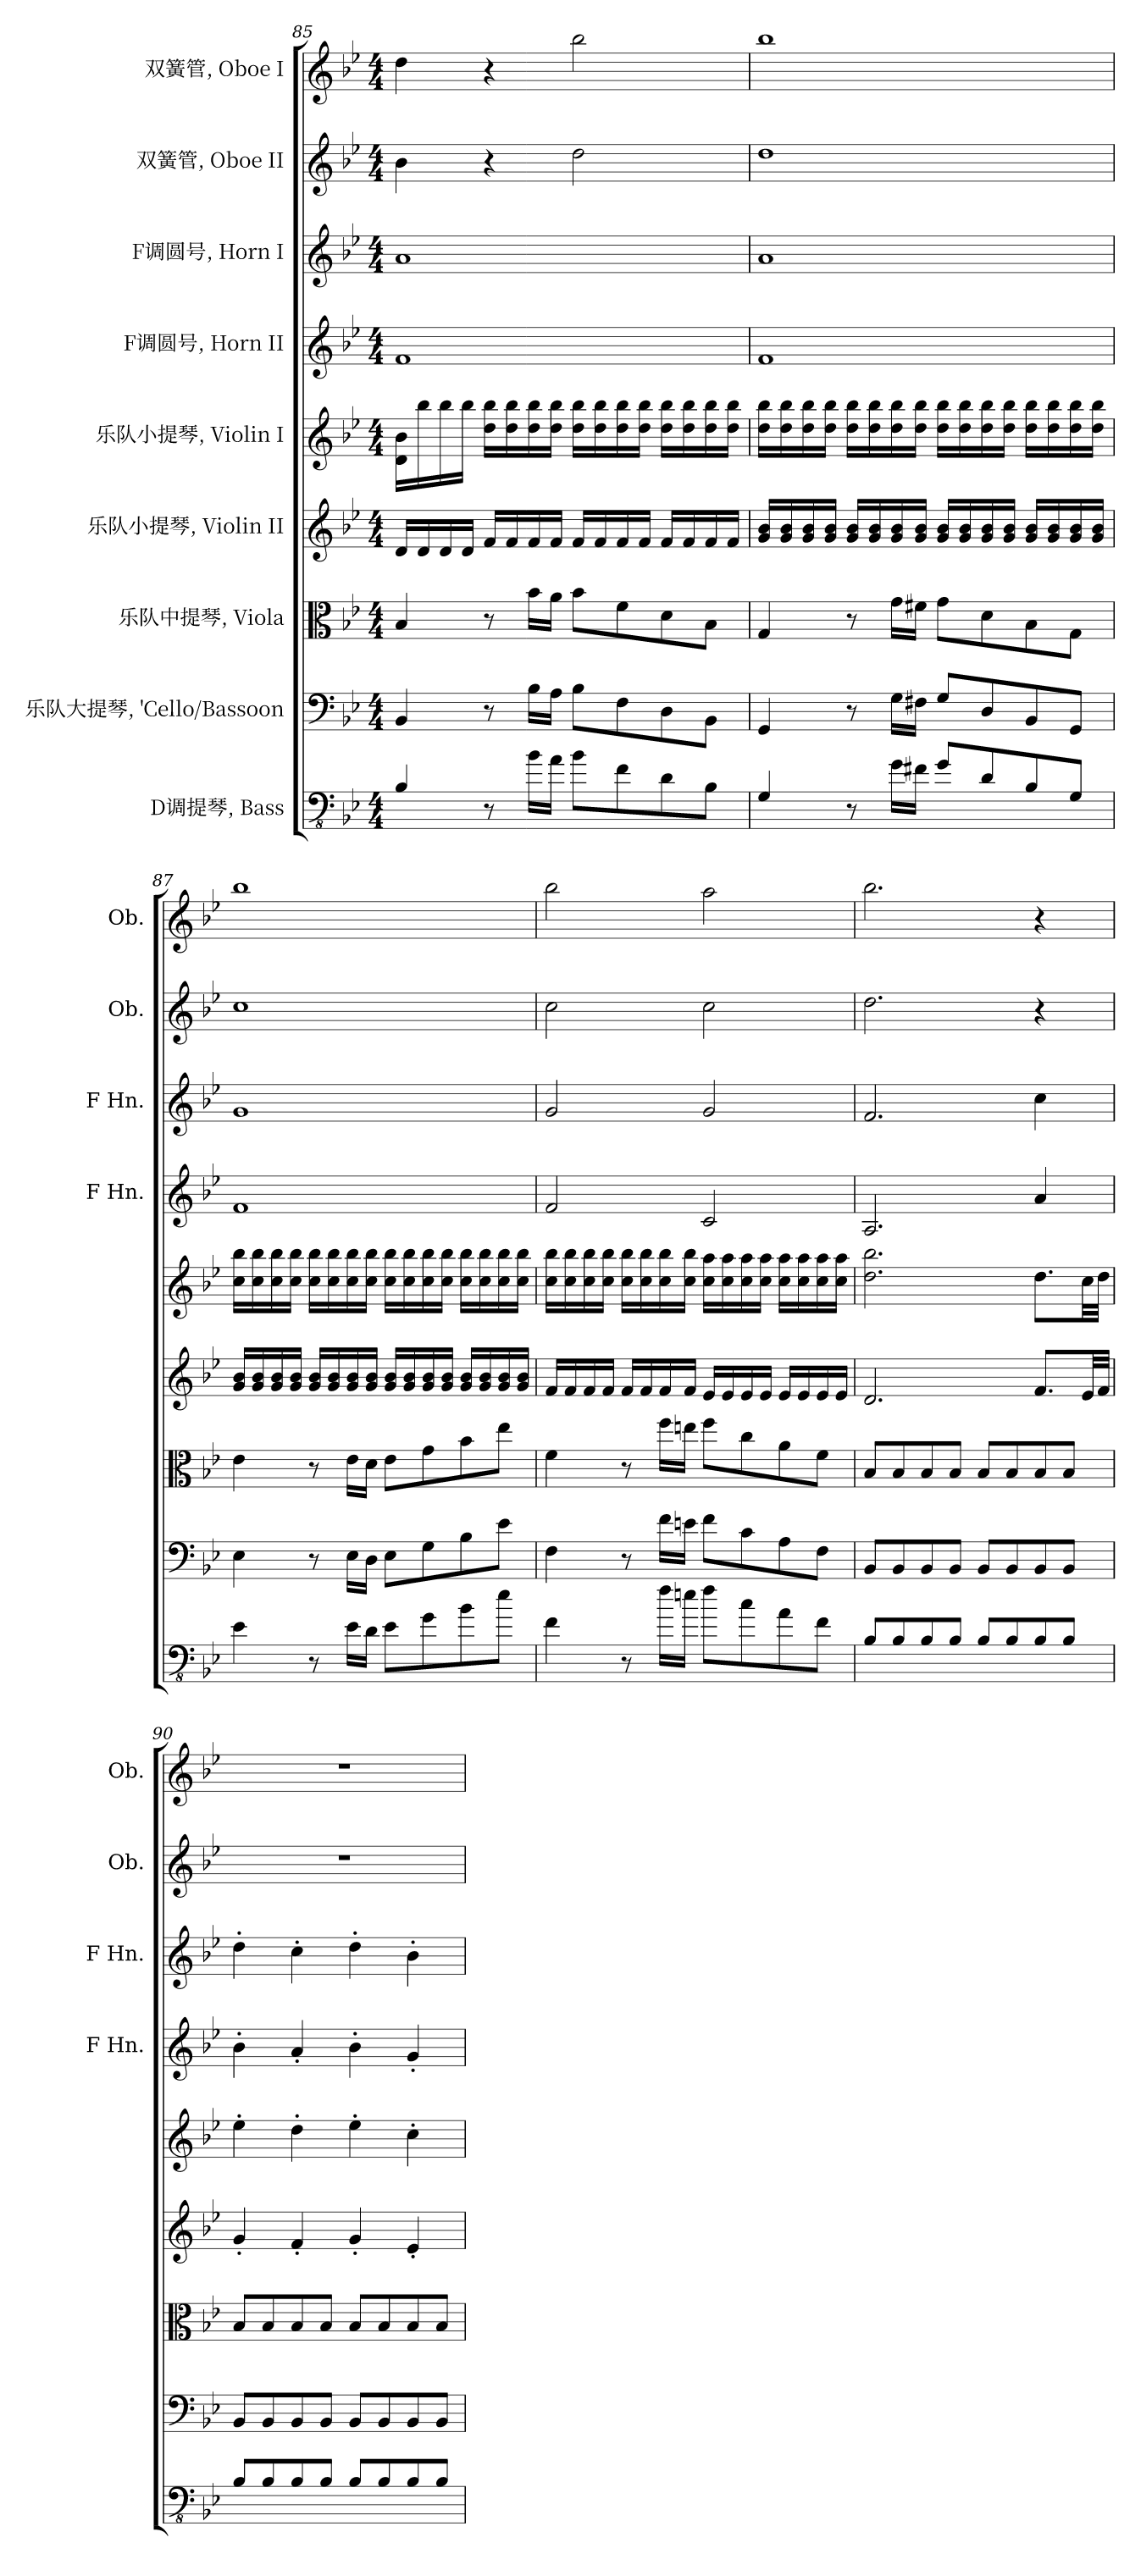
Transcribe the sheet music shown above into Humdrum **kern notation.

**kern	**kern	**kern	**kern	**kern	**kern	**kern	**kern	**kern
*part9	*part8	*part7	*part6	*part5	*part4	*part3	*part2	*part1
*staff9	*staff8	*staff7	*staff6	*staff5	*staff4	*staff3	*staff2	*staff1
*I"D调提琴, Bass	*I"乐队大提琴, 'Cello/Bassoon	*I"乐队中提琴, Viola	*I"乐队小提琴, Violin II	*I"乐队小提琴, Violin I	*I"F调圆号, Horn II	*I"F调圆号, Horn I	*I"双簧管, Oboe II	*I"双簧管, Oboe I
*	*	*	*	*	*I'F Hn.	*I'F Hn.	*I'Ob.	*I'Ob.
!!LO:PB:g=z
*clefFv4	*clefF4	*clefC3	*clefG2	*clefG2	*clefG2	*clefG2	*clefG2	*clefG2
*ITrd7c12	*	*	*	*	*ITrd4c7	*ITrd4c7	*	*
*k[b-e-]	*k[b-e-]	*k[b-e-]	*k[b-e-]	*k[b-e-]	*k[b-e-a-]	*k[b-e-a-]	*k[b-e-]	*k[b-e-]
*M4/4	*M4/4	*M4/4	*M4/4	*M4/4	*M4/4	*M4/4	*M4/4	*M4/4
=85	=85	=85	=85	=85	=85	=85	=85	=85
4BBB-/	4BB-/	4B-/	16d/LL	16d\ 16b-\LL	1B-	1d	4b-\	4dd\
.	.	.	16d/	16bb-\	.	.	.	.
.	.	.	16d/	16bb-\	.	.	.	.
.	.	.	16d/JJ	16bb-\JJ	.	.	.	.
8r	8r	8r	16f/LL	16dd\ 16bb-\LL	.	.	4r	4r
.	.	.	16f/	16dd\ 16bb-\	.	.	.	.
16BB-\LL	16B-\LL	16b-\LL	16f/	16dd\ 16bb-\	.	.	.	.
16AA\JJ	16A\JJ	16a\JJ	16f/JJ	16dd\ 16bb-\JJ	.	.	.	.
8BB-\L	8B-\L	8b-\L	16f/LL	16dd\ 16bb-\LL	.	.	2dd\	2bb-\
.	.	.	16f/	16dd\ 16bb-\	.	.	.	.
8FF\	8F\	8f\	16f/	16dd\ 16bb-\	.	.	.	.
.	.	.	16f/JJ	16dd\ 16bb-\JJ	.	.	.	.
8DD\	8D\	8d\	16f/LL	16dd\ 16bb-\LL	.	.	.	.
.	.	.	16f/	16dd\ 16bb-\	.	.	.	.
8BBB-\J	8BB-\J	8B-\J	16f/	16dd\ 16bb-\	.	.	.	.
.	.	.	16f/JJ	16dd\ 16bb-\JJ	.	.	.	.
!!LO:PB:g=z
=86	=86	=86	=86	=86	=86	=86	=86	=86
4GGG/	4GG/	4G/	16g/ 16b-/LL	16dd\ 16bb-\LL	1B-	1d	1dd	1bb-
.	.	.	16g/ 16b-/	16dd\ 16bb-\	.	.	.	.
.	.	.	16g/ 16b-/	16dd\ 16bb-\	.	.	.	.
.	.	.	16g/ 16b-/JJ	16dd\ 16bb-\JJ	.	.	.	.
8r	8r	8r	16g/ 16b-/LL	16dd\ 16bb-\LL	.	.	.	.
.	.	.	16g/ 16b-/	16dd\ 16bb-\	.	.	.	.
16GG\LL	16G\LL	16g\LL	16g/ 16b-/	16dd\ 16bb-\	.	.	.	.
16FF#X\JJ	16F#X\JJ	16f#X\JJ	16g/ 16b-/JJ	16dd\ 16bb-\JJ	.	.	.	.
8GG/L	8G/L	8g\L	16g/ 16b-/LL	16dd\ 16bb-\LL	.	.	.	.
.	.	.	16g/ 16b-/	16dd\ 16bb-\	.	.	.	.
8DD/	8D/	8d\	16g/ 16b-/	16dd\ 16bb-\	.	.	.	.
.	.	.	16g/ 16b-/JJ	16dd\ 16bb-\JJ	.	.	.	.
8BBB-/	8BB-/	8B-\	16g/ 16b-/LL	16dd\ 16bb-\LL	.	.	.	.
.	.	.	16g/ 16b-/	16dd\ 16bb-\	.	.	.	.
8GGG/J	8GG/J	8G\J	16g/ 16b-/	16dd\ 16bb-\	.	.	.	.
.	.	.	16g/ 16b-/JJ	16dd\ 16bb-\JJ	.	.	.	.
!!LO:PB:g=z
=87	=87	=87	=87	=87	=87	=87	=87	=87
4EE-\	4E-\	4e-\	16g/ 16b-/LL	16cc\ 16bb-\LL	1B-	1c	1cc	1bb-
.	.	.	16g/ 16b-/	16cc\ 16bb-\	.	.	.	.
.	.	.	16g/ 16b-/	16cc\ 16bb-\	.	.	.	.
.	.	.	16g/ 16b-/JJ	16cc\ 16bb-\JJ	.	.	.	.
8r	8r	8r	16g/ 16b-/LL	16cc\ 16bb-\LL	.	.	.	.
.	.	.	16g/ 16b-/	16cc\ 16bb-\	.	.	.	.
16EE-\LL	16E-\LL	16e-\LL	16g/ 16b-/	16cc\ 16bb-\	.	.	.	.
16DD\JJ	16D\JJ	16d\JJ	16g/ 16b-/JJ	16cc\ 16bb-\JJ	.	.	.	.
8EE-\L	8E-\L	8e-\L	16g/ 16b-/LL	16cc\ 16bb-\LL	.	.	.	.
.	.	.	16g/ 16b-/	16cc\ 16bb-\	.	.	.	.
8GG\	8G\	8g\	16g/ 16b-/	16cc\ 16bb-\	.	.	.	.
.	.	.	16g/ 16b-/JJ	16cc\ 16bb-\JJ	.	.	.	.
8BB-\	8B-\	8b-\	16g/ 16b-/LL	16cc\ 16bb-\LL	.	.	.	.
.	.	.	16g/ 16b-/	16cc\ 16bb-\	.	.	.	.
8E-\J	8e-\J	8ee-\J	16g/ 16b-/	16cc\ 16bb-\	.	.	.	.
.	.	.	16g/ 16b-/JJ	16cc\ 16bb-\JJ	.	.	.	.
!!LO:PB:g=z
=88	=88	=88	=88	=88	=88	=88	=88	=88
4FF\	4F\	4f\	16f/LL	16cc\ 16bb-\LL	2B-/	2c/	2cc\	2bb-\
.	.	.	16f/	16cc\ 16bb-\	.	.	.	.
.	.	.	16f/	16cc\ 16bb-\	.	.	.	.
.	.	.	16f/JJ	16cc\ 16bb-\JJ	.	.	.	.
8r	8r	8r	16f/LL	16cc\ 16bb-\LL	.	.	.	.
.	.	.	16f/	16cc\ 16bb-\	.	.	.	.
16F\LL	16f\LL	16ff\LL	16f/	16cc\ 16bb-\	.	.	.	.
16En\JJ	16en\JJ	16een\JJ	16f/JJ	16cc\ 16bb-\JJ	.	.	.	.
8F\L	8f\L	8ff\L	16e-/LL	16cc\ 16aa\LL	2F/	2c/	2cc\	2aa\
.	.	.	16e-/	16cc\ 16aa\	.	.	.	.
8C\	8c\	8cc\	16e-/	16cc\ 16aa\	.	.	.	.
.	.	.	16e-/JJ	16cc\ 16aa\JJ	.	.	.	.
8AA\	8A\	8a\	16e-/LL	16cc\ 16aa\LL	.	.	.	.
.	.	.	16e-/	16cc\ 16aa\	.	.	.	.
8FF\J	8F\J	8f\J	16e-/	16cc\ 16aa\	.	.	.	.
.	.	.	16e-/JJ	16cc\ 16aa\JJ	.	.	.	.
=89	=89	=89	=89	=89	=89	=89	=89	=89
8BBB-/L	8BB-/L	8B-/L	2.d/	2.dd\ 2.bb-\	2.D/	2.B-/	2.dd\	2.bb-\
8BBB-/	8BB-/	8B-/	.	.	.	.	.	.
8BBB-/	8BB-/	8B-/	.	.	.	.	.	.
8BBB-/J	8BB-/J	8B-/J	.	.	.	.	.	.
8BBB-/L	8BB-/L	8B-/L	.	.	.	.	.	.
8BBB-/	8BB-/	8B-/	.	.	.	.	.	.
8BBB-/	8BB-/	8B-/	8.f/L	8.dd\L	4d/	4f\	4r	4r
8BBB-/J	8BB-/J	8B-/J	.	.	.	.	.	.
.	.	.	32e-/LL	32cc\LL	.	.	.	.
.	.	.	32f/JJJ	32dd\JJJ	.	.	.	.
=90	=90	=90	=90	=90	=90	=90	=90	=90
8BBB-/L	8BB-/L	8B-/L	4g'/	4ee-'\	4e-'\	4g'\	1r	1r
8BBB-/	8BB-/	8B-/	.	.	.	.	.	.
8BBB-/	8BB-/	8B-/	4f'/	4dd'\	4d'/	4f'\	.	.
8BBB-/J	8BB-/J	8B-/J	.	.	.	.	.	.
8BBB-/L	8BB-/L	8B-/L	4g'/	4ee-'\	4e-'\	4g'\	.	.
8BBB-/	8BB-/	8B-/	.	.	.	.	.	.
8BBB-/	8BB-/	8B-/	4e-'/	4cc'\	4c'/	4e-'\	.	.
8BBB-/J	8BB-/J	8B-/J	.	.	.	.	.	.
=	=	=	=	=	=	=	=	=
*-	*-	*-	*-	*-	*-	*-	*-	*-
